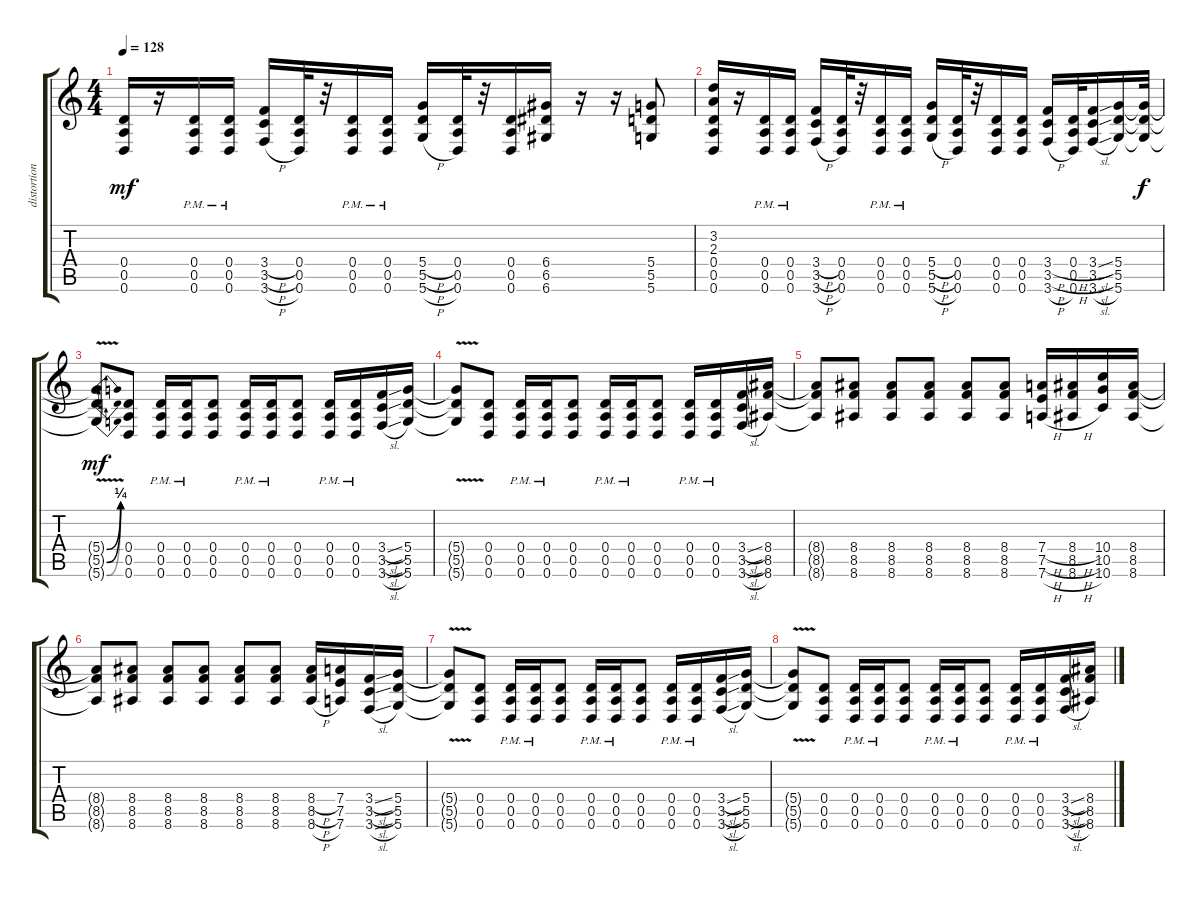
\track ("distortion 1" "distortion") {instrument distortionguitar}
\staff {score tabs}
\tuning (E4 B3 G3 D3 A2 D2) {hide}
\ts (4 4)
\tempo 128
\clef g2
\ks c
(0.4 0.5 0.6).16{dy mf} r.16 (0.4{pm} 0.5{pm} 0.6{pm}).16 (0.4{pm} 0.5{pm} 0.6{pm}).16 (3.4{h} 3.5{h} 3.6{h}).16 (0.4 0.5 0.6).32 r.32 (0.4{pm} 0.5{pm} 0.6{pm}).16 (0.4{pm} 0.5{pm} 0.6{pm}).16 (5.4{h} 5.5{h} 5.6{h}).16 (0.4 0.5 0.6).32 r.32 (0.4 0.5 0.6).16 (6.4 6.5 6.6).16 r.16 r.16 (5.4 5.5 5.6).8 |
(3.2 2.3 0.4 0.5 0.6).16 r.16 (0.4{pm} 0.5{pm} 0.6{pm}).16 (0.4{pm} 0.5{pm} 0.6{pm}).16 (3.4{h} 3.5{h} 3.6{h}).16 (0.4 0.5 0.6).32 r.32 (0.4{pm} 0.5{pm} 0.6{pm}).16 (0.4{pm} 0.5{pm} 0.6{pm}).16 (5.4{h} 5.5{h} 5.6{h}).16 (0.4 0.5 0.6).32 r.32 (0.4 0.5 0.6).16 (0.4 0.5 0.6).16 (3.4{h} 3.5{h} 3.6{h}).16 (0.4{h} 0.5{h} 0.6).32 (3.4{sl} 3.5{sl} 3.6{sl}).16 (5.4 5.5 5.6).16 (5.4{t} 5.5{t} 5.6{t}).32{dy f} |
(5.4{be (bend 0 0 60 1) v t} 5.5{be (bend 0 0 60 1) t} 5.6{be (bend 0 0 60 1) t}).8{dy mf} (0.4 0.5 0.6).8 (0.4{pm} 0.5{pm} 0.6{pm}).16 (0.4{pm} 0.5{pm} 0.6{pm}).16 (0.4 0.5 0.6).8 (0.4{pm} 0.5{pm} 0.6{pm}).16 (0.4{pm} 0.5{pm} 0.6{pm}).16 (0.4 0.5 0.6).8 (0.4{pm} 0.5{pm} 0.6{pm}).16 (0.4{pm} 0.5{pm} 0.6{pm}).16 (3.4{sl} 3.5{sl} 3.6{sl}).16 (5.4 5.5 5.6).16 |
(5.4{v t} 5.5{t} 5.6{t}).8 (0.4 0.5 0.6).8 (0.4{pm} 0.5{pm} 0.6{pm}).16 (0.4{pm} 0.5{pm} 0.6{pm}).16 (0.4 0.5 0.6).8 (0.4{pm} 0.5{pm} 0.6{pm}).16 (0.4{pm} 0.5{pm} 0.6{pm}).16 (0.4 0.5 0.6).8 (0.4{pm} 0.5{pm} 0.6{pm}).16 (0.4{pm} 0.5{pm} 0.6{pm}).16 (3.4{sl} 3.5{sl} 3.6{sl}).16 (8.4 8.5 8.6).16 |
(8.4{t} 8.5{t} 8.6{t}).8 (8.4 8.5 8.6).8 (8.4 8.5 8.6).8 (8.4 8.5 8.6).8 (8.4 8.5 8.6).8 (8.4 8.5 8.6).8 (7.4{h} 7.5{h} 7.6{h}).16 (8.4{h} 8.5{h} 8.6{h}).16 (10.4 10.5 10.6).16 (8.4 8.5 8.6).16 |
(8.4{t} 8.5{t} 8.6{t}).8 (8.4 8.5 8.6).8 (8.4 8.5 8.6).8 (8.4 8.5 8.6).8 (8.4 8.5 8.6).8 (8.4 8.5 8.6).8 (8.4{h} 8.5{h} 8.6{h}).16 (7.4 7.5 7.6).16 (3.4{sl} 3.5{sl} 3.6{sl}).16 (5.4 5.5 5.6).16 |
(5.4{v t} 5.5{t} 5.6{t}).8 (0.4 0.5 0.6).8 (0.4{pm} 0.5{pm} 0.6{pm}).16 (0.4{pm} 0.5{pm} 0.6{pm}).16 (0.4 0.5 0.6).8 (0.4{pm} 0.5{pm} 0.6{pm}).16 (0.4{pm} 0.5{pm} 0.6{pm}).16 (0.4 0.5 0.6).8 (0.4{pm} 0.5{pm} 0.6{pm}).16 (0.4{pm} 0.5{pm} 0.6{pm}).16 (3.4{sl} 3.5{sl} 3.6{sl}).16 (5.4 5.5 5.6).16 |
(5.4{v t} 5.5{t} 5.6{t}).8 (0.4 0.5 0.6).8 (0.4{pm} 0.5{pm} 0.6{pm}).16 (0.4{pm} 0.5{pm} 0.6{pm}).16 (0.4 0.5 0.6).8 (0.4{pm} 0.5{pm} 0.6{pm}).16 (0.4{pm} 0.5{pm} 0.6{pm}).16 (0.4 0.5 0.6).8 (0.4{pm} 0.5{pm} 0.6{pm}).16 (0.4{pm} 0.5{pm} 0.6{pm}).16 (3.4{sl} 3.5{sl} 3.6{sl}).16 (8.4 8.5 8.6).16
